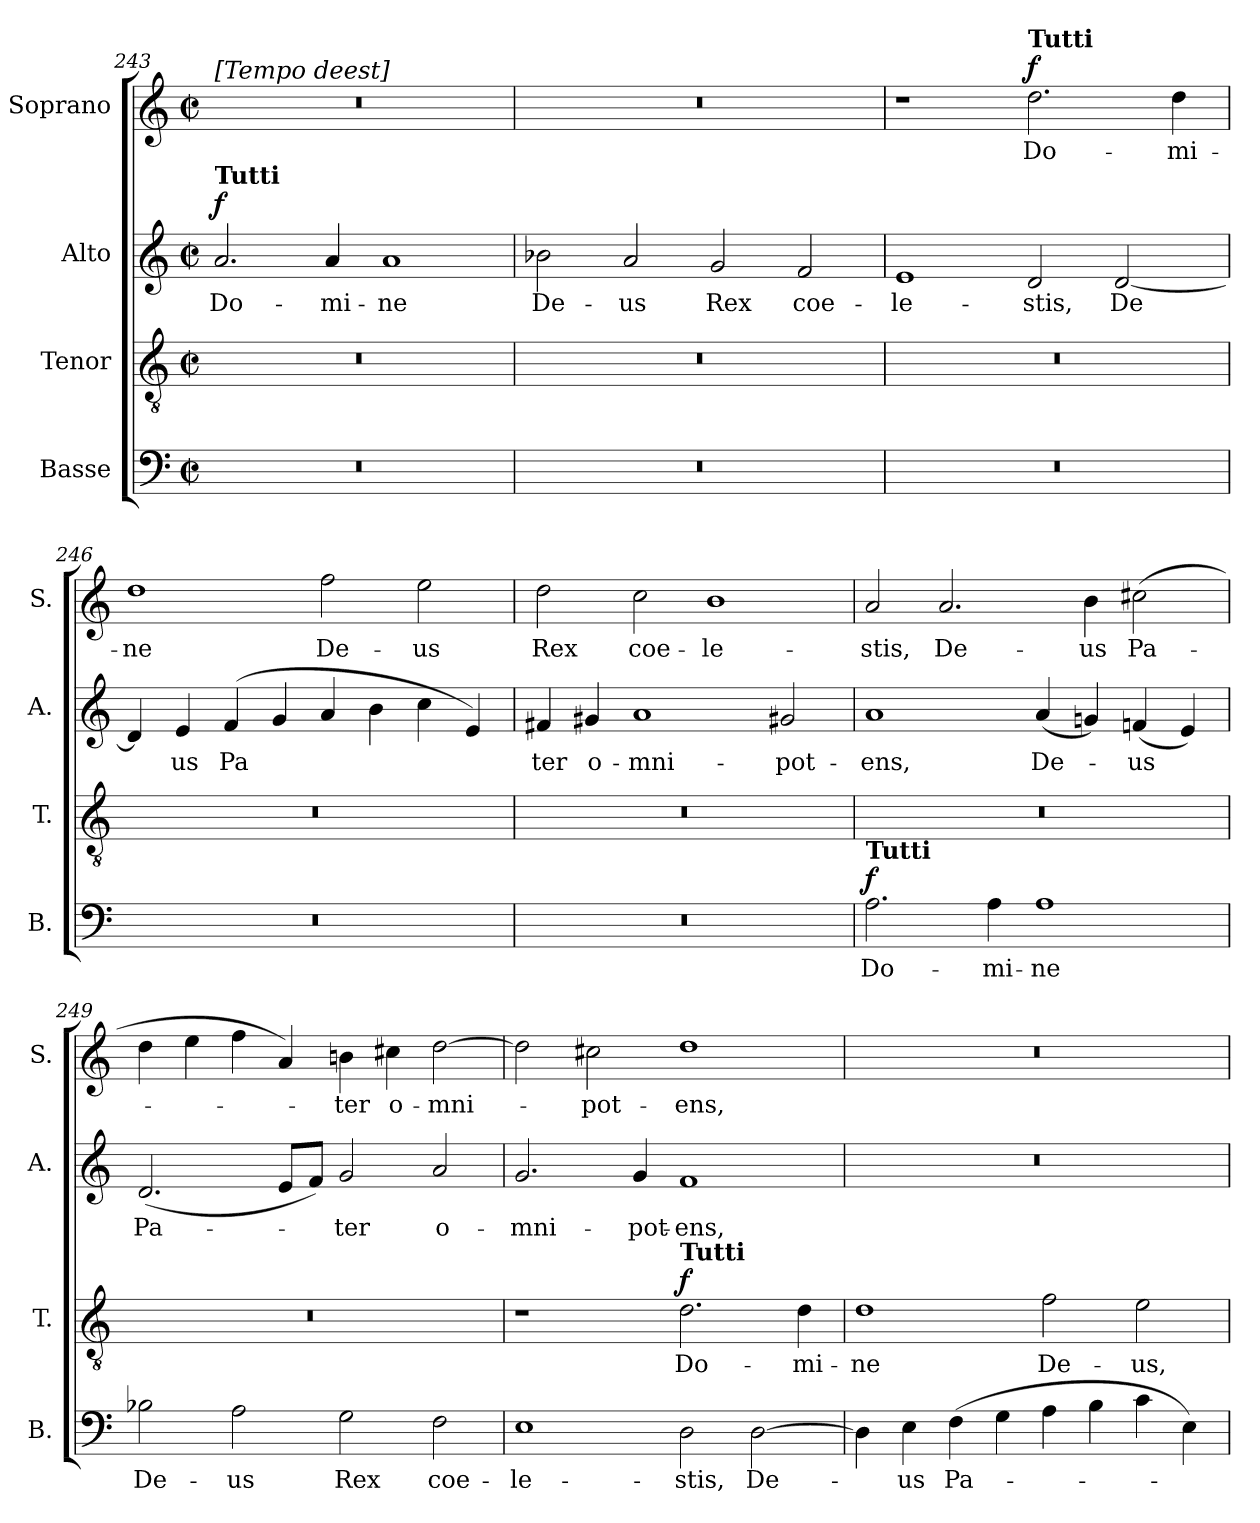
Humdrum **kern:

**kern	**text	**dynam	**kern	**text	**dynam	**kern	**text	**dynam	**kern	**text	**dynam
*part4	*part4	*part4	*part3	*part3	*part3	*part2	*part2	*part2	*part1	*part1	*part1
*staff4	*staff4	*staff4	*staff3	*staff3	*staff3	*staff2	*staff2	*staff2	*staff1	*staff1	*staff1
*I"Basse	*	*	*I"Tenor	*	*	*I"Alto	*	*	*I"Soprano	*	*
*I'B.	*	*	*I'T.	*	*	*I'A.	*	*	*I'S.	*	*
*clefF4	*	*	*clefGv2	*	*	*clefG2	*	*	*clefG2	*	*
*k[]	*	*	*k[]	*	*	*k[]	*	*	*k[]	*	*
*M2/1	*	*	*M2/1	*	*	*M2/1	*	*	*M2/1	*	*
*met(c|)	*	*	*met(c|)	*	*	*met(c|)	*	*	*met(c|)	*	*
*MM160	*	*	*MM160	*	*	*MM160	*	*	*MM160	*	*
=243	=243	=243	=243	=243	=243	=243	=243	=243	=243	=243	=243
!	!	!	!	!	!	!	!	!	!LO:TX:B:t=[Tempo deest]	!	!
!	!	!	!	!	!	!LO:TX:a:B:t=Tutti	!	!	!	!	!
!	!	!	!	!	!	!	!LO:LY:b	!LO:DY:a	!	!	!
0r	.	.	0r	.	.	2.a/	Do-	f	0r	.	.
!	!	!	!	!	!	!	!LO:LY:b	!	!	!	!
.	.	.	.	.	.	4a/	-mi-	.	.	.	.
!	!	!	!	!	!	!	!LO:LY:b	!	!	!	!
.	.	.	.	.	.	1a	-ne	.	.	.	.
=244	=244	=244	=244	=244	=244	=244	=244	=244	=244	=244	=244
!	!	!	!	!	!	!	!LO:LY:b	!	!	!	!
0r	.	.	0r	.	.	2b-X\	De-	.	0r	.	.
!	!	!	!	!	!	!	!LO:LY:b	!	!	!	!
.	.	.	.	.	.	2a/	-us	.	.	.	.
!	!	!	!	!	!	!	!LO:LY:b	!	!	!	!
.	.	.	.	.	.	2g/	Rex	.	.	.	.
!	!	!	!	!	!	!	!LO:LY:b	!	!	!	!
.	.	.	.	.	.	2f/	coe-	.	.	.	.
=245	=245	=245	=245	=245	=245	=245	=245	=245	=245	=245	=245
!	!	!	!	!	!	!	!LO:LY:b	!	!	!	!
0r	.	.	0r	.	.	1e	-le-	.	1r	.	.
!	!	!	!	!	!	!	!	!	!LO:TX:a:B:t=Tutti	!	!
!	!	!	!	!	!	!	!LO:LY:b	!	!	!LO:LY:b	!LO:DY:a
.	.	.	.	.	.	2d/	-stis,	.	2.dd\	Do-	f
!	!	!	!	!	!	!	!LO:LY:b	!	!	!	!
.	.	.	.	.	.	[<2d/	De	.	.	.	.
!	!	!	!	!	!	!	!	!	!	!LO:LY:b	!
.	.	.	.	.	.	.	.	.	4dd\	-mi-	.
=246	=246	=246	=246	=246	=246	=246	=246	=246	=246	=246	=246
!	!	!	!	!	!	!	!	!	!	!LO:LY:b	!
0r	.	.	0r	.	.	4d/]	.	.	1dd	-ne	.
!	!	!	!	!	!	!	!LO:LY:b	!	!	!	!
.	.	.	.	.	.	4e/	-us	.	.	.	.
!	!	!	!	!	!	!	!LO:LY:b	!	!	!	!
.	.	.	.	.	.	(>4f/	Pa	.	.	.	.
.	.	.	.	.	.	4g/	.	.	.	.	.
!	!	!	!	!	!	!	!	!	!	!LO:LY:b	!
.	.	.	.	.	.	4a/	.	.	2ff\	De-	.
.	.	.	.	.	.	4b\	.	.	.	.	.
!	!	!	!	!	!	!	!	!	!	!LO:LY:b	!
.	.	.	.	.	.	4cc\	.	.	2ee\	-us	.
.	.	.	.	.	.	4e/)	.	.	.	.	.
=247	=247	=247	=247	=247	=247	=247	=247	=247	=247	=247	=247
!	!	!	!	!	!	!	!LO:LY:b	!	!	!LO:LY:b	!
0r	.	.	0r	.	.	4f#X/	-ter	.	2dd\	Rex	.
!	!	!	!	!	!	!	!LO:LY:b	!	!	!	!
.	.	.	.	.	.	4g#X/	o-	.	.	.	.
!	!	!	!	!	!	!	!LO:LY:b	!	!	!LO:LY:b	!
.	.	.	.	.	.	1a	-mni-	.	2cc\	coe-	.
!	!	!	!	!	!	!	!	!	!	!LO:LY:b	!
.	.	.	.	.	.	.	.	.	1b	-le-	.
!	!	!	!	!	!	!	!LO:LY:b	!	!	!	!
.	.	.	.	.	.	2g#X/	-pot-	.	.	.	.
!!LO:LB:g=z
=248	=248	=248	=248	=248	=248	=248	=248	=248	=248	=248	=248
!LO:TX:a:B:t=Tutti	!	!	!	!	!	!	!	!	!	!	!
!	!LO:LY:b	!LO:DY:a	!	!	!	!	!LO:LY:b	!	!	!LO:LY:b	!
2.A\	Do-	f	0r	.	.	1a	-ens,	.	2a/	-stis,	.
!	!	!	!	!	!	!	!	!	!	!LO:LY:b	!
.	.	.	.	.	.	.	.	.	2.a/	De-	.
!	!LO:LY:b	!	!	!	!	!	!	!	!	!	!
4A\	-mi-	.	.	.	.	.	.	.	.	.	.
!	!LO:LY:b	!	!	!	!	!	!LO:LY:b	!	!	!	!
1A	-ne	.	.	.	.	(4a/	De-	.	.	.	.
!	!	!	!	!	!	!	!	!	!	!LO:LY:b	!
.	.	.	.	.	.	4gn/)	.	.	4b\	-us	.
!	!	!	!	!	!	!	!LO:LY:b	!	!	!LO:LY:b	!
.	.	.	.	.	.	(<4fn/	-us	.	(2cc#X\	Pa-	.
.	.	.	.	.	.	4e/)	.	.	.	.	.
=249	=249	=249	=249	=249	=249	=249	=249	=249	=249	=249	=249
!	!LO:LY:b	!	!	!	!	!	!LO:LY:b	!	!	!	!
2B-X\	De-	.	0r	.	.	(2.d/	Pa-	.	4dd\	.	.
.	.	.	.	.	.	.	.	.	4ee\	.	.
!	!LO:LY:b	!	!	!	!	!	!	!	!	!	!
2A\	-us	.	.	.	.	.	.	.	4ff\	.	.
.	.	.	.	.	.	8e/L	.	.	4a/)	.	.
.	.	.	.	.	.	8f/J)	.	.	.	.	.
!	!LO:LY:b	!	!	!	!	!	!LO:LY:b	!	!	!LO:LY:b	!
2G\	Rex	.	.	.	.	2g/	-ter	.	4bn\	-ter	.
!	!	!	!	!	!	!	!	!	!	!LO:LY:b	!
.	.	.	.	.	.	.	.	.	4cc#X\	o-	.
!	!LO:LY:b	!	!	!	!	!	!LO:LY:b	!	!	!LO:LY:b	!
2F\	coe-	.	.	.	.	2a/	o-	.	[2dd\	-mni-	.
=250	=250	=250	=250	=250	=250	=250	=250	=250	=250	=250	=250
!	!LO:LY:b	!	!	!	!	!	!LO:LY:b	!	!	!	!
1E	-le-	.	1r	.	.	2.g/	-mni-	.	2dd\]	.	.
!	!	!	!	!	!	!	!	!	!	!LO:LY:b	!
.	.	.	.	.	.	.	.	.	2cc#X\	-pot-	.
!	!	!	!	!	!	!	!LO:LY:b	!	!	!	!
.	.	.	.	.	.	4g/	-pot-	.	.	.	.
!	!	!	!LO:TX:a:B:t=Tutti	!	!	!	!	!	!	!	!
!	!LO:LY:b	!	!	!LO:LY:b	!LO:DY:a	!	!LO:LY:b	!	!	!LO:LY:b	!
2D\	-stis,	.	2.d\	Do-	f	1f	-ens,	.	1dd	-ens,	.
!	!LO:LY:b	!	!	!	!	!	!	!	!	!	!
[2D\	De-	.	.	.	.	.	.	.	.	.	.
!	!	!	!	!LO:LY:b	!	!	!	!	!	!	!
.	.	.	4d\	-mi-	.	.	.	.	.	.	.
=251	=251	=251	=251	=251	=251	=251	=251	=251	=251	=251	=251
!	!	!	!	!LO:LY:b	!	!	!	!	!	!	!
4D\]	.	.	1d	-ne	.	0r	.	.	0r	.	.
!	!LO:LY:b	!	!	!	!	!	!	!	!	!	!
4E\	-us	.	.	.	.	.	.	.	.	.	.
!	!LO:LY:b	!	!	!	!	!	!	!	!	!	!
(>4F\	Pa-	.	.	.	.	.	.	.	.	.	.
4G\	.	.	.	.	.	.	.	.	.	.	.
!	!	!	!	!LO:LY:b	!	!	!	!	!	!	!
4A\	.	.	2f\	De-	.	.	.	.	.	.	.
4B\	.	.	.	.	.	.	.	.	.	.	.
!	!	!	!	!LO:LY:b	!	!	!	!	!	!	!
4c\	.	.	2e\	-us,	.	.	.	.	.	.	.
4E\)	.	.	.	.	.	.	.	.	.	.	.
=	=	=	=	=	=	=	=	=	=	=	=
*-	*-	*-	*-	*-	*-	*-	*-	*-	*-	*-	*-
